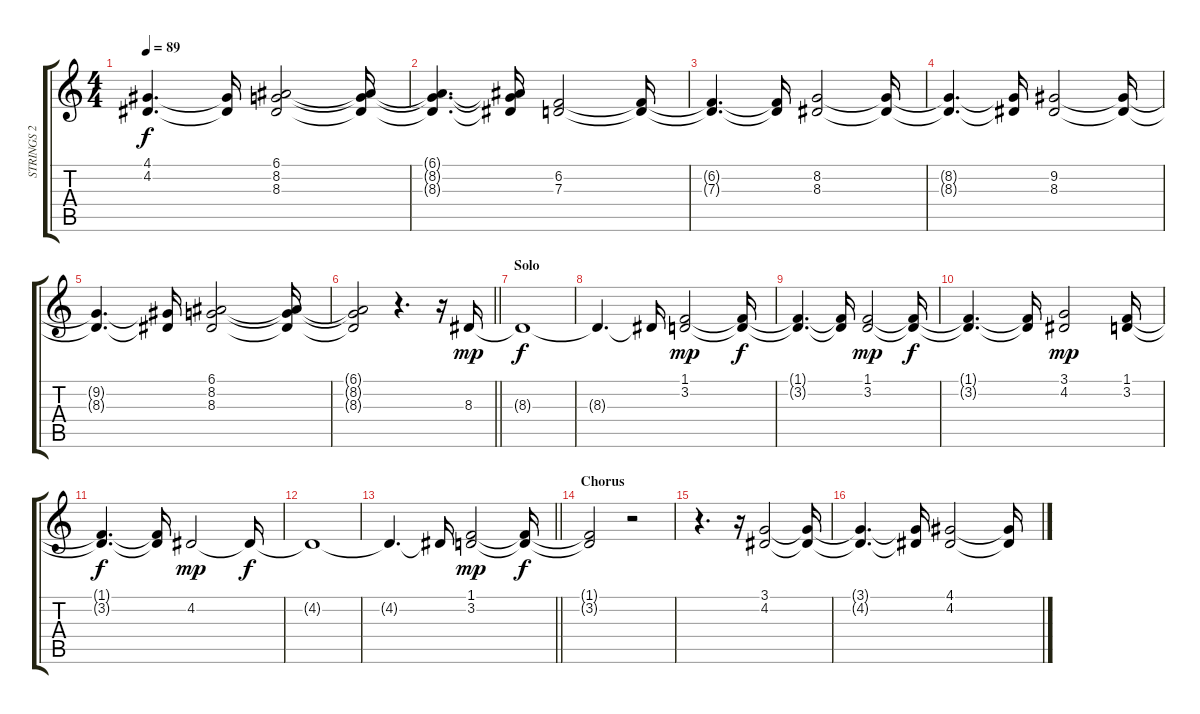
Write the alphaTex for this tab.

\track ("STRINGS 2" "STRINGS 2") {instrument pad2warm}
\staff {score tabs}
\tuning (E4 B3 G3 D3 A2 E2) {hide}
\ts (4 4)
\tempo 89
\clef g2
\ks c
(4.1{t} 4.2{t}).4{d dy f} (4.1{t} 4.2{t}).16 (6.1 8.2 8.3).2 (6.1{t} 8.2{t} 8.3{t}).16 |
(6.1{t} 8.2{t} 8.3{t}).4{d} (6.1{t} 8.2{t} 8.3{t}).16 (6.2 7.3).2 (6.2{t} 7.3{t}).16 |
(6.2{t} 7.3{t}).4{d} (6.2{t} 7.3{t}).16 (8.2 8.3).2 (8.2{t} 8.3{t}).16 |
(8.2{t} 8.3{t}).4{d} (8.2{t} 8.3{t}).16 (9.2 8.3).2 (9.2{t} 8.3{t}).16 |
(9.2{t} 8.3{t}).4{d} (9.2{t} 8.3{t}).16 (6.1 8.2 8.3).2 (6.1{t} 8.2{t} 8.3{t}).16 |
\barLineRight lightlight
(6.1{t} 8.2{t} 8.3{t}).2 r.4{d} r.16 8.3.16{dy mp} |
\section ("" "Solo")
8.3{t}.1{dy f} |
8.3{t}.4{d} 8.3{t}.16 (1.1 3.2).2{dy mp} (1.1{t} 3.2{t}).16{dy f} |
(1.1{t} 3.2{t}).4{d} (1.1{t} 3.2{t}).16 (1.1 3.2).2{dy mp} (1.1{t} 3.2{t}).16{dy f} |
(1.1{t} 3.2{t}).4{d} (1.1{t} 3.2{t}).16 (3.1 4.2).2{dy mp} (1.1 3.2).16 |
(1.1{t} 3.2{t}).4{d dy f} (1.1{t} 3.2{t}).16 4.2.2{dy mp} 4.2{t}.16{dy f} |
4.2{t}.1 |
\barLineRight lightlight
4.2{t}.4{d} 4.2{t}.16 (1.1 3.2).2{dy mp} (1.1{t} 3.2{t}).16{dy f} |
\section ("" "Chorus")
(1.1{t} 3.2{t}).2 r.2 |
r.4{d} r.16 (3.1 4.2).2 (3.1{t} 4.2{t}).16 |
(3.1{t} 4.2{t}).4{d} (3.1{t} 4.2{t}).16 (4.1 4.2).2 (4.1{t} 4.2{t}).16
